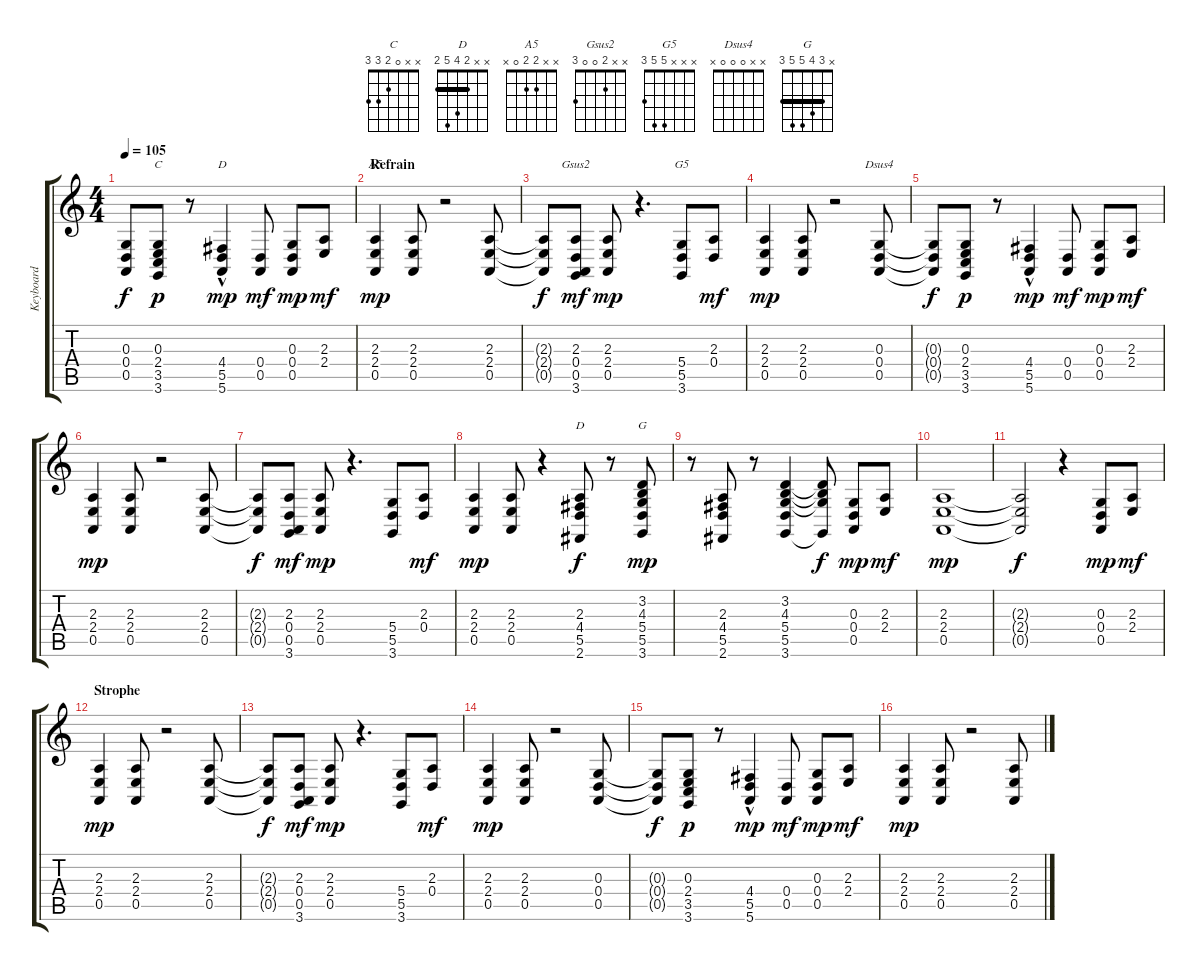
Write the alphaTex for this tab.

\track ("Keyboard" "Keyboard") {instrument acousticgrandpiano}
\staff {score tabs}
\tuning (E4 B3 G3 D3 A2 E2) {hide}
\chord ("C" x x 0 2 3 3)
\chord ("D" x x x 4 5 5)
\chord ("A5" x x 2 2 0 x)
\chord ("Gsus2" x x 2 0 0 3)
\chord ("G5" x x x 5 5 3)
\chord ("Dsus4" x x 0 0 0 x)
\chord ("D" x x 2 4 5 2) {barre 2}
\chord ("G" x 3 4 5 5 3) {barre 3}
\ts (4 4)
\tempo 105
\clef g2
\ks c
(0.3{t} 0.4{t} 0.5{t}).8{dy f} (0.3 2.4 3.5 3.6).8{ch "C" dy p} r.8 (4.4{hac} 5.5 5.6).4{ch "D" dy mp} (0.4 0.5).8{dy mf} (0.3 0.4 0.5).8{dy mp} (2.3 2.4).8{dy mf} |
\section ("" "Refrain")
(2.3 2.4 0.5).4{ch "A5" dy mp} (2.3 2.4 0.5).8 r.2 (2.3 2.4 0.5).8 |
(2.3{t} 2.4{t} 0.5{t}).8{dy f} (2.3 0.4 0.5 3.6).8{ch "Gsus2" dy mf} (2.3 2.4 0.5).8{dy mp} r.4{d} (5.4 5.5 3.6).8{ch "G5"} (2.3 0.4).8{dy mf} |
(2.3 2.4 0.5).4{dy mp} (2.3 2.4 0.5).8 r.2 (0.3 0.4 0.5).8{ch "Dsus4"} |
(0.3{t} 0.4{t} 0.5{t}).8{dy f} (0.3 2.4 3.5 3.6).8{dy p} r.8 (4.4{hac} 5.5 5.6).4{dy mp} (0.4 0.5).8{dy mf} (0.3 0.4 0.5).8{dy mp} (2.3 2.4).8{dy mf} |
(2.3 2.4 0.5).4{dy mp} (2.3 2.4 0.5).8 r.2 (2.3 2.4 0.5).8 |
(2.3{t} 2.4{t} 0.5{t}).8{dy f} (2.3 0.4 0.5 3.6).8{dy mf} (2.3 2.4 0.5).8{dy mp} r.4{d} (5.4 5.5 3.6).8 (2.3 0.4).8{dy mf} |
(2.3 2.4 0.5).4{dy mp} (2.3 2.4 0.5).8 r.4 (2.3 4.4 5.5 2.6).8{ch "D" dy f} r.8 (3.2 4.3 5.4 5.5 3.6).8{ch "G" dy mp} |
r.8 (2.3 4.4 5.5 2.6).8 r.8 (3.2 4.3 5.4 5.5 3.6).4 (3.2{t} 4.3{t} 5.4{t} 3.6{t}).8{dy f} (0.3 0.4 0.5).8{dy mp} (2.3 2.4).8{dy mf} |
(2.3 2.4 0.5).1{dy mp} |
(2.3{t} 2.4{t} 0.5{t}).2{dy f} r.4 (0.3 0.4 0.5).8{dy mp} (2.3 2.4).8{dy mf} |
\section ("" "Strophe")
(2.3 2.4 0.5).4{dy mp} (2.3 2.4 0.5).8 r.2 (2.3 2.4 0.5).8 |
(2.3{t} 2.4{t} 0.5{t}).8{dy f} (2.3 0.4 0.5 3.6).8{dy mf} (2.3 2.4 0.5).8{dy mp} r.4{d} (5.4 5.5 3.6).8 (2.3 0.4).8{dy mf} |
(2.3 2.4 0.5).4{dy mp} (2.3 2.4 0.5).8 r.2 (0.3 0.4 0.5).8 |
(0.3{t} 0.4{t} 0.5{t}).8{dy f} (0.3 2.4 3.5 3.6).8{dy p} r.8 (4.4{hac} 5.5 5.6).4{dy mp} (0.4 0.5).8{dy mf} (0.3 0.4 0.5).8{dy mp} (2.3 2.4).8{dy mf} |
(2.3 2.4 0.5).4{dy mp} (2.3 2.4 0.5).8 r.2 (2.3 2.4 0.5).8
